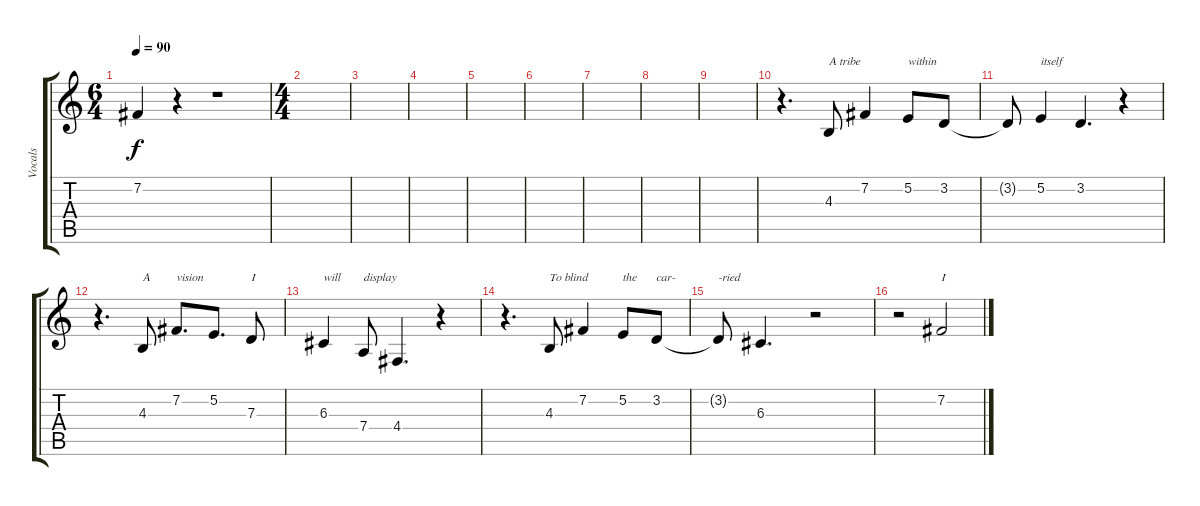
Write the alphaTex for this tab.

\track ("Vocals" "Vocals") {instrument lead3calliope}
\staff {score tabs}
\tuning (E4 B3 G3 D3 A2 E2) {hide}
\ts (6 4)
\tempo 90
\clef g2
\ks c
7.2{t}.4{dy f} r.4 r.1 |
\ts (4 4)
|
|
|
|
|
|
|
|
r.4{d} 4.3.8{txt "A tribe"} 7.2.4 5.2.8{txt "within"} 3.2.8 |
3.2{t}.8 5.2.4{txt "itself"} 3.2.4{d} r.4 |
r.4{d} 4.3.8{txt "A"} 7.2.8{d txt "vision"} 5.2.8{d} 7.3.8{txt "I"} |
6.3.4{txt "will"} 7.4.8{txt "display"} 4.4.4{d} r.4 |
r.4{d} 4.3.8{txt "To blind"} 7.2.4 5.2.8{txt "the"} 3.2.8{txt "car-"} |
3.2{t}.8{txt "-ried"} 6.3.4{d} r.2 |
r.2 7.2.2{txt "I"}
